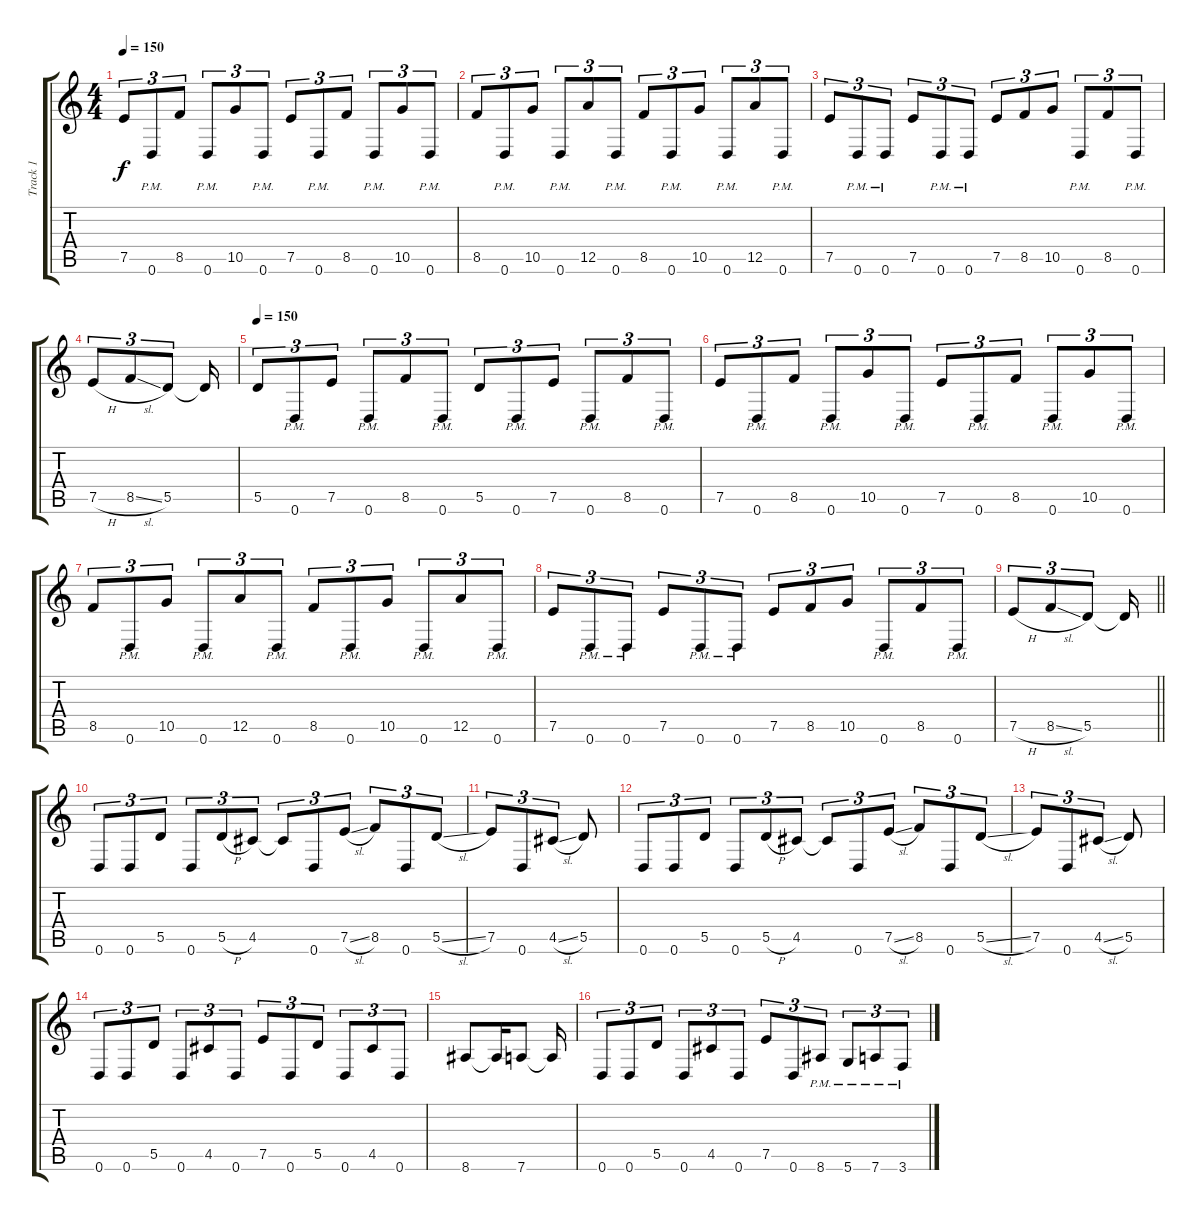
\track ("Track 1" "Track 1") {instrument distortionguitar}
\staff {score tabs}
\tuning (E4 B3 G3 D3 A2 D2) {hide}
\ts (4 4)
\tempo 150
\clef g2
\ks c
7.5.8{tu (3 2) dy f} 0.6{pm}.8{tu (3 2)} 8.5.8{tu (3 2)} 0.6{pm}.8{tu (3 2)} 10.5.8{tu (3 2)} 0.6{pm}.8{tu (3 2)} 7.5.8{tu (3 2)} 0.6{pm}.8{tu (3 2)} 8.5.8{tu (3 2)} 0.6{pm}.8{tu (3 2)} 10.5.8{tu (3 2)} 0.6{pm}.8{tu (3 2)} |
8.5.8{tu (3 2)} 0.6{pm}.8{tu (3 2)} 10.5.8{tu (3 2)} 0.6{pm}.8{tu (3 2)} 12.5.8{tu (3 2)} 0.6{pm}.8{tu (3 2)} 8.5.8{tu (3 2)} 0.6{pm}.8{tu (3 2)} 10.5.8{tu (3 2)} 0.6{pm}.8{tu (3 2)} 12.5.8{tu (3 2)} 0.6{pm}.8{tu (3 2)} |
7.5.8{tu (3 2)} 0.6{pm}.8{tu (3 2)} 0.6{pm}.8{tu (3 2)} 7.5.8{tu (3 2)} 0.6{pm}.8{tu (3 2)} 0.6{pm}.8{tu (3 2)} 7.5.8{tu (3 2)} 8.5.8{tu (3 2)} 10.5.8{tu (3 2)} 0.6{pm}.8{tu (3 2)} 8.5.8{tu (3 2)} 0.6{pm}.8{tu (3 2)} |
7.5{h}.8{tu (3 2)} 8.5{sl}.8{tu (3 2)} 5.5.8{tu (3 2)} 5.5{t}.16 |
\tempo 150
5.5.8{tu (3 2)} 0.6{pm}.8{tu (3 2)} 7.5.8{tu (3 2)} 0.6{pm}.8{tu (3 2)} 8.5.8{tu (3 2)} 0.6{pm}.8{tu (3 2)} 5.5.8{tu (3 2)} 0.6{pm}.8{tu (3 2)} 7.5.8{tu (3 2)} 0.6{pm}.8{tu (3 2)} 8.5.8{tu (3 2)} 0.6{pm}.8{tu (3 2)} |
7.5.8{tu (3 2)} 0.6{pm}.8{tu (3 2)} 8.5.8{tu (3 2)} 0.6{pm}.8{tu (3 2)} 10.5.8{tu (3 2)} 0.6{pm}.8{tu (3 2)} 7.5.8{tu (3 2)} 0.6{pm}.8{tu (3 2)} 8.5.8{tu (3 2)} 0.6{pm}.8{tu (3 2)} 10.5.8{tu (3 2)} 0.6{pm}.8{tu (3 2)} |
8.5.8{tu (3 2)} 0.6{pm}.8{tu (3 2)} 10.5.8{tu (3 2)} 0.6{pm}.8{tu (3 2)} 12.5.8{tu (3 2)} 0.6{pm}.8{tu (3 2)} 8.5.8{tu (3 2)} 0.6{pm}.8{tu (3 2)} 10.5.8{tu (3 2)} 0.6{pm}.8{tu (3 2)} 12.5.8{tu (3 2)} 0.6{pm}.8{tu (3 2)} |
7.5.8{tu (3 2)} 0.6{pm}.8{tu (3 2)} 0.6{pm}.8{tu (3 2)} 7.5.8{tu (3 2)} 0.6{pm}.8{tu (3 2)} 0.6{pm}.8{tu (3 2)} 7.5.8{tu (3 2)} 8.5.8{tu (3 2)} 10.5.8{tu (3 2)} 0.6{pm}.8{tu (3 2)} 8.5.8{tu (3 2)} 0.6{pm}.8{tu (3 2)} |
\barLineRight lightlight
7.5{h}.8{tu (3 2)} 8.5{sl}.8{tu (3 2)} 5.5.8{tu (3 2)} 5.5{t}.16 |
0.6.8{tu (3 2)} 0.6.8{tu (3 2)} 5.5.8{tu (3 2)} 0.6.8{tu (3 2)} 5.5{h}.8{tu (3 2)} 4.5.8{tu (3 2)} 4.5{t}.8{tu (3 2)} 0.6.8{tu (3 2)} 7.5{sl}.8{tu (3 2)} 8.5.8{tu (3 2)} 0.6.8{tu (3 2)} 5.5{sl}.8{tu (3 2)} |
7.5.8{tu (3 2)} 0.6.8{tu (3 2)} 4.5{sl}.8{tu (3 2)} 5.5.8 |
0.6.8{tu (3 2)} 0.6.8{tu (3 2)} 5.5.8{tu (3 2)} 0.6.8{tu (3 2)} 5.5{h}.8{tu (3 2)} 4.5.8{tu (3 2)} 4.5{t}.8{tu (3 2)} 0.6.8{tu (3 2)} 7.5{sl}.8{tu (3 2)} 8.5.8{tu (3 2)} 0.6.8{tu (3 2)} 5.5{sl}.8{tu (3 2)} |
7.5.8{tu (3 2)} 0.6.8{tu (3 2)} 4.5{sl}.8{tu (3 2)} 5.5.8 |
0.6.8{tu (3 2)} 0.6.8{tu (3 2)} 5.5.8{tu (3 2)} 0.6.8{tu (3 2)} 4.5.8{tu (3 2)} 0.6.8{tu (3 2)} 7.5.8{tu (3 2)} 0.6.8{tu (3 2)} 5.5.8{tu (3 2)} 0.6.8{tu (3 2)} 4.5.8{tu (3 2)} 0.6.8{tu (3 2)} |
8.6.8 8.6{t}.16 7.6.8 7.6{t}.16 |
0.6.8{tu (3 2)} 0.6.8{tu (3 2)} 5.5.8{tu (3 2)} 0.6.8{tu (3 2)} 4.5.8{tu (3 2)} 0.6.8{tu (3 2)} 7.5.8{tu (3 2)} 0.6.8{tu (3 2)} 8.6{pm}.8{tu (3 2)} 5.6{pm}.8{tu (3 2)} 7.6{pm}.8{tu (3 2)} 3.6{pm}.8{tu (3 2)}
